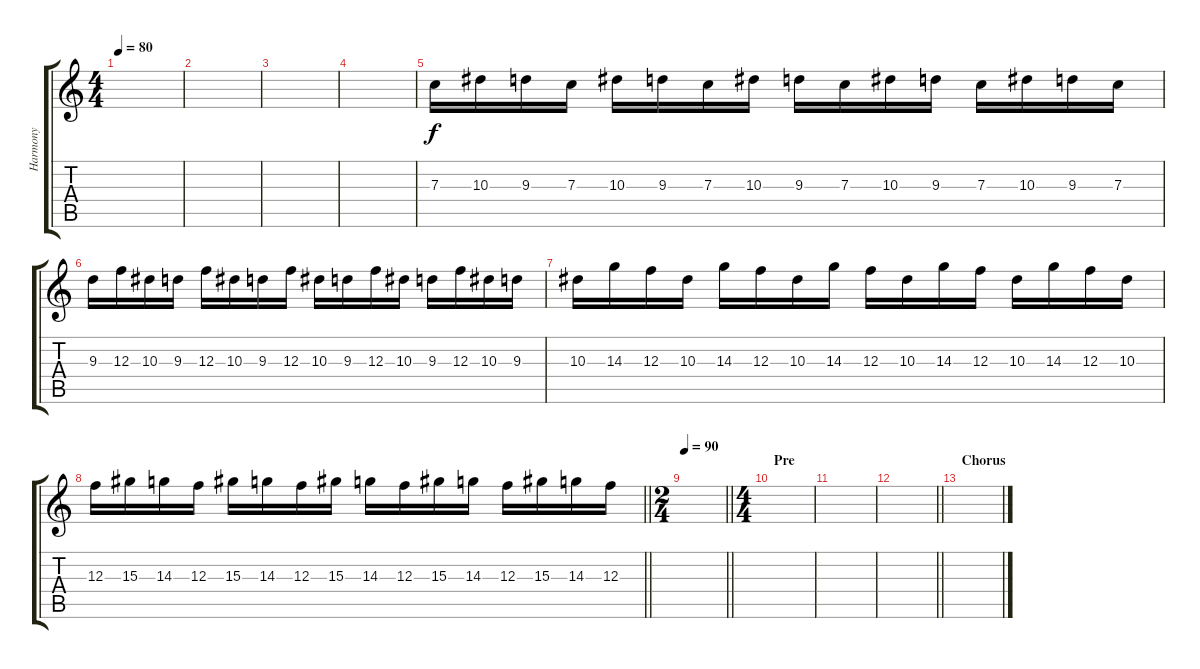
\track ("Harmony" "Harmony") {instrument distortionguitar}
\staff {score tabs}
\tuning (D4 A3 F3 C3 G2 C2) {hide}
\ts (4 4)
\tempo 80
\clef g2
\ks c
|
|
|
|
7.3.16 10.3.16 9.3.16 7.3.16 10.3.16 9.3.16 7.3.16 10.3.16 9.3.16 7.3.16 10.3.16 9.3.16 7.3.16 10.3.16 9.3.16 7.3.16 |
9.3.16 12.3.16 10.3.16 9.3.16 12.3.16 10.3.16 9.3.16 12.3.16 10.3.16 9.3.16 12.3.16 10.3.16 9.3.16 12.3.16 10.3.16 9.3.16 |
10.3.16 14.3.16 12.3.16 10.3.16 14.3.16 12.3.16 10.3.16 14.3.16 12.3.16 10.3.16 14.3.16 12.3.16 10.3.16 14.3.16 12.3.16 10.3.16 |
\barLineRight lightlight
12.3.16 15.3.16 14.3.16 12.3.16 15.3.16 14.3.16 12.3.16 15.3.16 14.3.16 12.3.16 15.3.16 14.3.16 12.3.16 15.3.16 14.3.16 12.3.16 |
\ts (2 4)
\tempo 90
\barLineRight lightlight
|
\ts (4 4)
\section ("" "Pre")
|
|
\barLineRight lightlight
|
\section ("" "Chorus")
